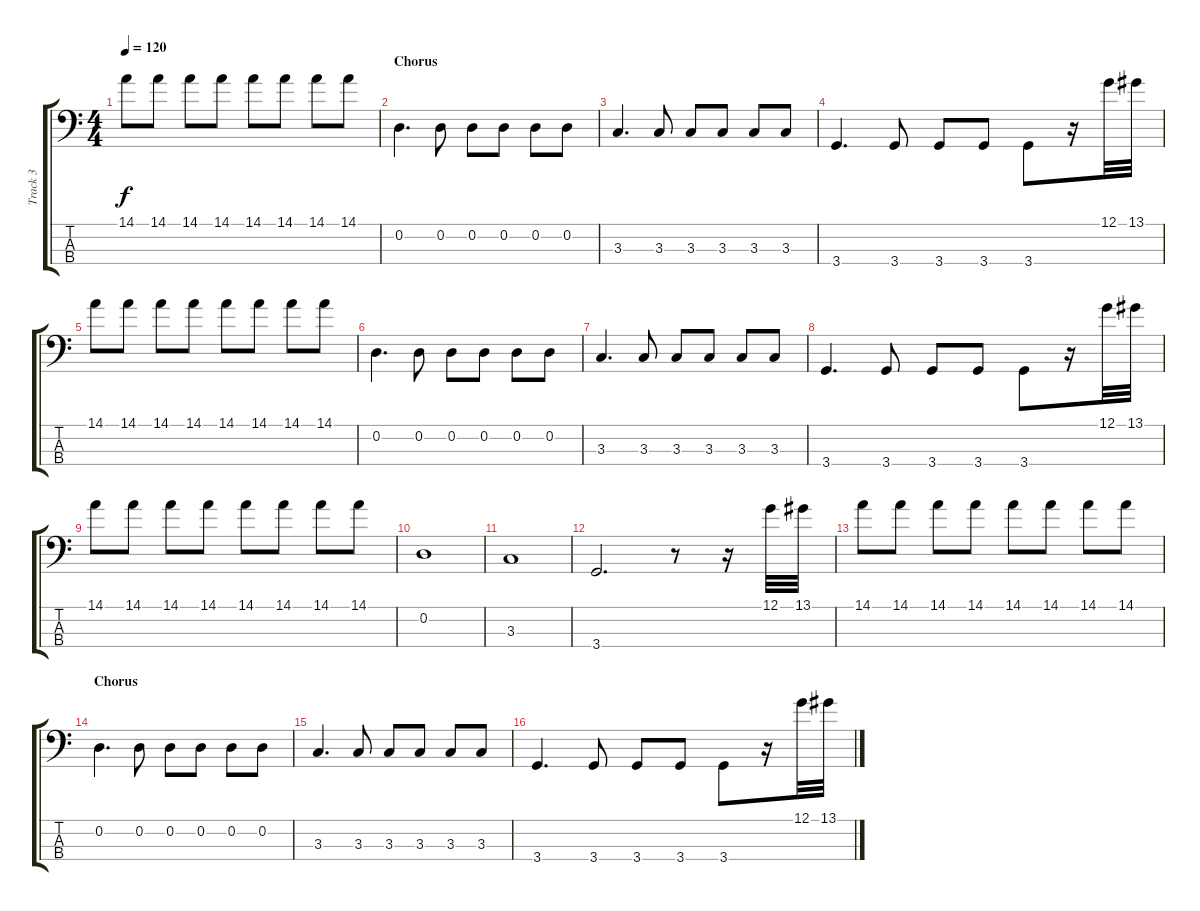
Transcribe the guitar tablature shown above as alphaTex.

\track ("Track 3" "Track 3") {instrument electricbassfinger}
\staff {score tabs}
\tuning (G2 D2 A1 E1) {hide}
\ts (4 4)
\tempo 120
\clef f4
\ks c
14.1.8{dy f} 14.1.8 14.1.8 14.1.8 14.1.8 14.1.8 14.1.8 14.1.8 |
\section ("" "Chorus")
0.2.4{d} 0.2.8 0.2.8 0.2.8 0.2.8 0.2.8 |
3.3.4{d} 3.3.8 3.3.8 3.3.8 3.3.8 3.3.8 |
3.4.4{d} 3.4.8 3.4.8 3.4.8 3.4.8 r.16 12.1.32 13.1.32 |
14.1.8 14.1.8 14.1.8 14.1.8 14.1.8 14.1.8 14.1.8 14.1.8 |
0.2.4{d} 0.2.8 0.2.8 0.2.8 0.2.8 0.2.8 |
3.3.4{d} 3.3.8 3.3.8 3.3.8 3.3.8 3.3.8 |
3.4.4{d} 3.4.8 3.4.8 3.4.8 3.4.8 r.16 12.1.32 13.1.32 |
14.1.8 14.1.8 14.1.8 14.1.8 14.1.8 14.1.8 14.1.8 14.1.8 |
0.2.1 |
3.3.1 |
3.4.2{d} r.8 r.16 12.1.32 13.1.32 |
14.1.8 14.1.8 14.1.8 14.1.8 14.1.8 14.1.8 14.1.8 14.1.8 |
\section ("" "Chorus")
0.2.4{d} 0.2.8 0.2.8 0.2.8 0.2.8 0.2.8 |
3.3.4{d} 3.3.8 3.3.8 3.3.8 3.3.8 3.3.8 |
3.4.4{d} 3.4.8 3.4.8 3.4.8 3.4.8 r.16 12.1.32 13.1.32
